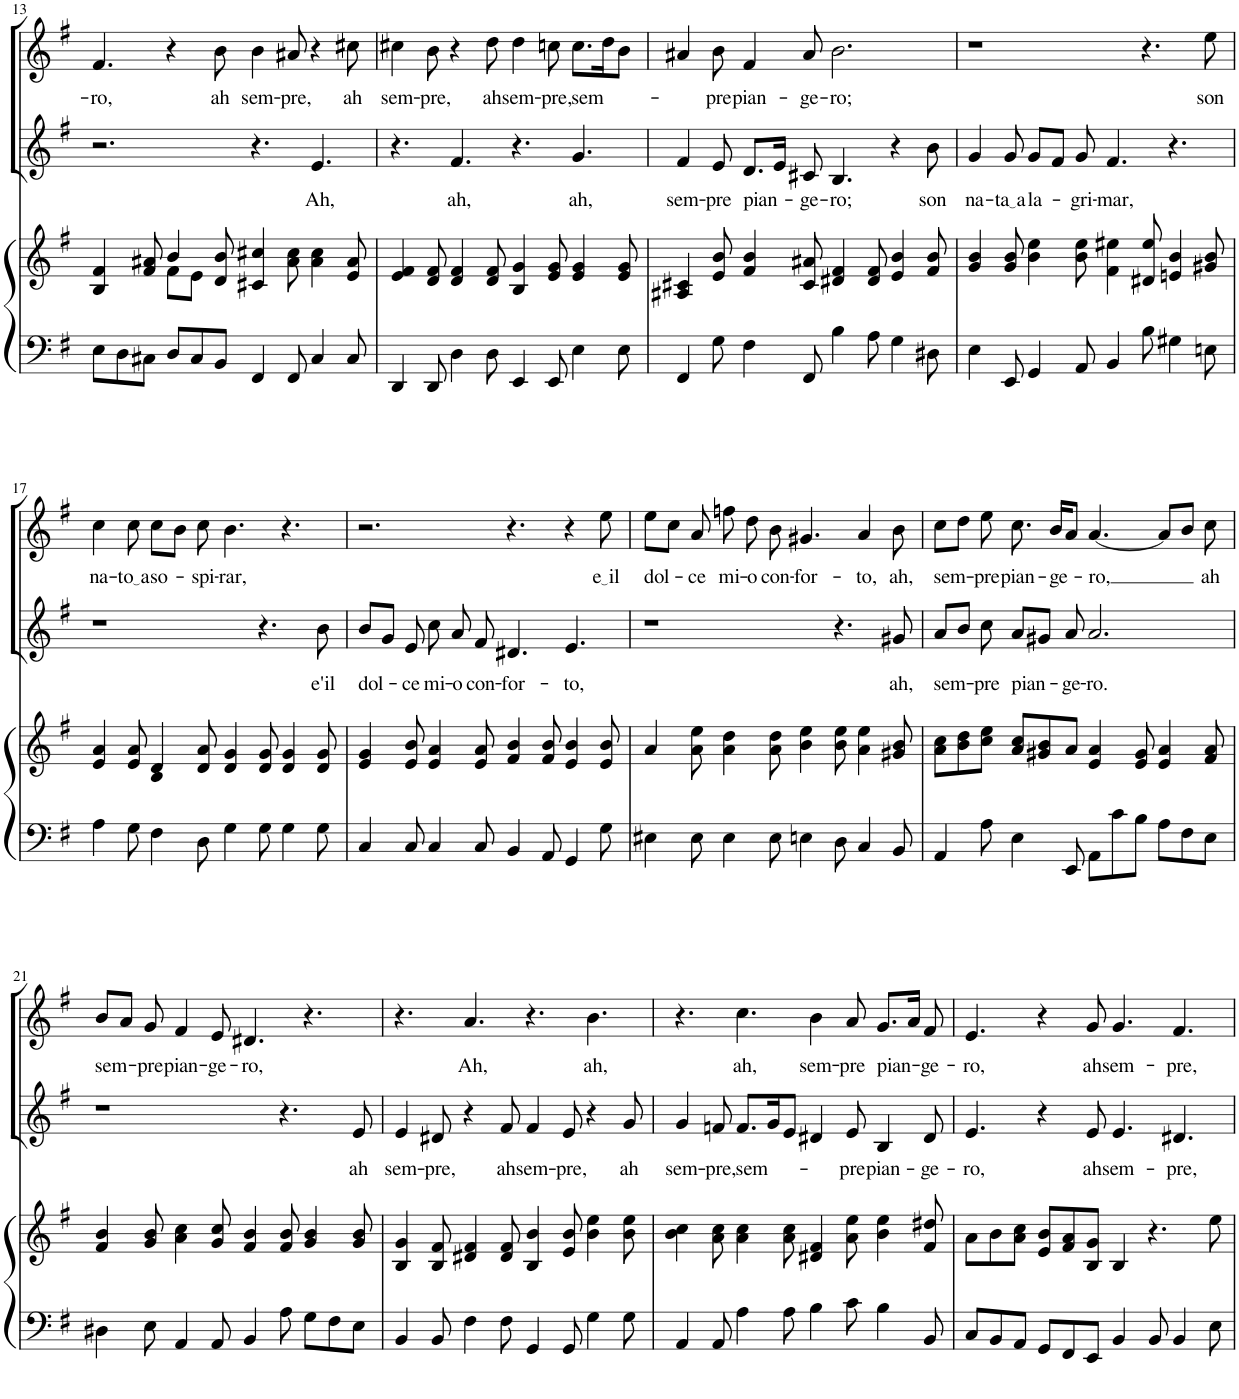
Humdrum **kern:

**kern	**kern	**kern	**text	**kern	**text
*part3	*part3	*part2	*part2	*part1	*part1
*staff4	*staff3	*staff2	*staff2	*staff1	*staff1
*I"Piano	*	*I"Cornelia	*	*I"Sesto	*
*I'Pno	*	*	*	*	*
!!LO:PB:g=z
*clefF4	*clefG2	*clefG2	*	*clefG2	*
*k[f#]	*k[f#]	*k[f#]	*	*k[f#]	*
*M12/8	*M12/8	*M12/8	*	*M12/8	*
=13	=13	=13	=13	=13	=13
*	*^	*	*	*	*
!	!	!	!	!	!	!LO:LY:b
8E\L	4B/ 4f#/	4.ryy	2.r	.	4.f#/	-ro,
8D\	.	.	.	.	.	.
8C#X\J	8f#/ 8a#X/	.	.	.	.	.
8D/L	4b/	8f#\L	.	.	4r	.
8C#/	.	8e\J	.	.	.	.
!	!	!	!	!	!	!LO:LY:b
8BB/J	8d/ 8b/	2..ryy	.	.	8b\	ah
!	!	!	!	!	!	!LO:LY:b
4FF#/	4c#X/ 4cc#X/	.	4.r	.	4b\	sem-
!	!	!	!	!	!	!LO:LY:b
8FF#/	8a#\ 8cc#\	.	.	.	8a#X/	-pre,
!	!	!	!	!LO:LY:b	!	!
4C#/	4a#\ 4cc#\	.	4.e/	Ah,	4r	.
!	!	!	!	!	!	!LO:LY:b
8C#/	8e/ 8a#/	.	.	.	8cc#X\	ah
*	*v	*v	*	*	*	*
=14	=14	=14	=14	=14	=14
!	!	!	!	!	!LO:LY:b
4DD/	4e/ 4f#/	4.r	.	4cc#X\	sem-
!	!	!	!	!	!LO:LY:b
8DD/	8d/ 8f#/	.	.	8b\	-pre,
!	!	!	!LO:LY:b	!	!
4D\	4d/ 4f#/	4.f#/	ah,	4r	.
!	!	!	!	!	!LO:LY:b
8D\	8d/ 8f#/	.	.	8dd\	ah
!	!	!	!	!	!LO:LY:b
4EE/	4B/ 4g/	4.r	.	4dd\	sem-
!	!	!	!	!	!LO:LY:b
8EE/	8e/ 8g/	.	.	8ccn\	-pre,
!	!	!	!LO:LY:b	!	!LO:LY:b
4E\	4e/ 4g/	4.g/	ah,	8.cc\L	sem-
.	.	.	.	16dd\K	.
8E\	8e/ 8g/	.	.	8b\J	.
=15	=15	=15	=15	=15	=15
!	!	!	!LO:LY:b	!	!
4FF#/	4A#X/ 4c#X/	4f#/	sem-	4a#X/	.
!	!	!	!LO:LY:b	!	!LO:LY:b
8G\	8e/ 8b/	8e/	-pre	8b\	-pre
!	!	!	!LO:LY:b	!	!LO:LY:b
4F#\	4f#/ 4b/	8.d/L	pian-	4f#/	pian-
.	.	16e/Jk	.	.	.
!	!	!	!LO:LY:b	!	!LO:LY:b
8FF#/	8c#/ 8a#X/	8c#X/	-ge-	8a#/	-ge-
!	!	!	!LO:LY:b	!	!LO:LY:b
4B\	4d#X/ 4f#/	4.B/	-ro;	2.b\	-ro;
8A\	8d#/ 8f#/	.	.	.	.
4G\	4e/ 4b/	4r	.	.	.
!	!	!	!LO:LY:b	!	!
8D#X\	8f#/ 8b/	8b\	son	.	.
=16	=16	=16	=16	=16	=16
!	!	!	!LO:LY:b	!	!
4E\	4g/ 4b/	4g/	na-	1r	.
!	!	!	!LO:LY:b	!	!
8EE/	8g/ 8b/	8g/	ta a	.	.
!	!	!	!LO:LY:b	!	!
4GG/	4b\ 4ee\	8g/L	la-	.	.
.	.	8f#/J	.	.	.
!	!	!	!LO:LY:b	!	!
8AA/	8b\ 8ee\	8g/	-gri-	.	.
!	!	!	!LO:LY:b	!	!
4BB/	4f#\ 4ee#X\	4.f#/	-mar,	.	.
8B\	8d#X/ 8ee#/	.	.	4.r	.
4G#X\	4en/ 4b/	4.r	.	.	.
!	!	!	!	!	!LO:LY:b
8En\	8g#X/ 8b/	.	.	8ee\	son
!!LO:LB:g=z
=17	=17	=17	=17	=17	=17
!	!	!	!	!	!LO:LY:b
4A\	4e/ 4a/	1r	.	4cc\	na-
!	!	!	!	!	!LO:LY:b
8G\	8e/ 8a/	.	.	8cc\	to a
!	!	!	!	!	!LO:LY:b
4F#\	4d/ 4g/	.	.	8cc\L	so-
.	.	.	.	8b\J	.
!	!	!	!	!	!LO:LY:b
8D\	8d/ 8a/	.	.	8cc\	-spi-
!	!	!	!	!	!LO:LY:b
4G\	4d/ 4g/	.	.	4.b\	-rar,
8G\	8d/ 8g/	4.r	.	.	.
4G\	4d/ 4g/	.	.	4.r	.
!	!	!	!LO:LY:b	!	!
8G\	8d/ 8g/	8b\	e'il	.	.
=18	=18	=18	=18	=18	=18
!	!	!	!LO:LY:b	!	!
4C/	4e/ 4g/	8b/L	dol-	2.r	.
.	.	8g/J	.	.	.
!	!	!	!LO:LY:b	!	!
8C/	8e/ 8b/	8e/	-ce	.	.
!	!	!	!LO:LY:b	!	!
4C/	4e/ 4a/	8cc\	mi-	.	.
!	!	!	!LO:LY:b	!	!
.	.	8a/	-o	.	.
!	!	!	!LO:LY:b	!	!
8C/	8e/ 8a/	8f#/	con-	.	.
!	!	!	!LO:LY:b	!	!
4BB/	4f#/ 4b/	4.d#X/	-for-	4.r	.
8AA/	8f#/ 8b/	.	.	.	.
!	!	!	!LO:LY:b	!	!
4GG/	4e/ 4b/	4.e/	-to,	4r	.
!	!	!	!	!	!LO:LY:b
8G\	8e/ 8b/	.	.	8ee\	e il
=19	=19	=19	=19	=19	=19
!	!	!	!	!	!LO:LY:b
4E#X\	4a/	1r	.	8ee\L	dol-
.	.	.	.	8cc\J	.
!	!	!	!	!	!LO:LY:b
8E#\	8a\ 8ee\	.	.	8a/	-ce
!	!	!	!	!	!LO:LY:b
4E#\	4a\ 4dd\	.	.	8ffn\	mi-
!	!	!	!	!	!LO:LY:b
.	.	.	.	8dd\	-o
!	!	!	!	!	!LO:LY:b
8E#\	8a\ 8dd\	.	.	8b\	con-
!	!	!	!	!	!LO:LY:b
4En\	4b\ 4ee\	.	.	4.g#X/	-for-
8D\	8b\ 8ee\	4.r	.	.	.
!	!	!	!	!	!LO:LY:b
4C/	4a\ 4ee\	.	.	4a/	-to,
!	!	!	!LO:LY:b	!	!LO:LY:b
8BB/	8g#X/ 8b/	8g#X/	ah,	8b\	ah,
=20	=20	=20	=20	=20	=20
!	!	!	!LO:LY:b	!	!LO:LY:b
4AA/	8a\ 8cc\L	8a/L	sem-	8cc\L	sem-
.	8b\ 8dd\	8b/J	.	8dd\J	.
!	!	!	!LO:LY:b	!	!LO:LY:b
8A\	8cc\ 8ee\J	8cc\	-pre	8ee\	-pre
!	!	!	!LO:LY:b	!	!LO:LY:b
4E\	8a/ 8cc/L	8a/L	pian-	8.cc\	pian-
.	8g#X/ 8b/	8g#X/J	.	.	.
!	!	!	!	!	!LO:LY:b
.	.	.	.	16b/KL	-ge-
!	!	!	!LO:LY:b	!	!
8EE/	8a/J	8a/	-ge-	8a/J	.
!	!	!	!LO:LY:b	!	!LO:LY:b
8AA\L	4e/ 4a/	2.a/	-ro.	[4.a/	-ro,
8c\	.	.	.	.	.
8B\J	8e/ 8g#/	.	.	.	.
8A\L	4e/ 4a/	.	.	8a/L]	.
8F#\	.	.	.	8b/J	.
!	!	!	!	!	!LO:LY:b
8E\J	8f#/ 8a/	.	.	8cc\	ah
!!LO:LB:g=z
=21	=21	=21	=21	=21	=21
!	!	!	!	!	!LO:LY:b
4D#X\	4f#/ 4b/	1r	.	8b/L	sem-
.	.	.	.	8a/J	.
!	!	!	!	!	!LO:LY:b
8E\	8g/ 8b/	.	.	8g/	-pre
!	!	!	!	!	!LO:LY:b
4AA/	4a\ 4cc\	.	.	4f#/	pian-
!	!	!	!	!	!LO:LY:b
8AA/	8g/ 8cc/	.	.	8e/	-ge-
!	!	!	!	!	!LO:LY:b
4BB/	4f#/ 4b/	.	.	4.d#X/	-ro,
8A\	8f#/ 8b/	4.r	.	.	.
8G\L	4g/ 4b/	.	.	4.r	.
8F#\	.	.	.	.	.
!	!	!	!LO:LY:b	!	!
8E\J	8g/ 8b/	8e/	ah	.	.
=22	=22	=22	=22	=22	=22
!	!	!	!LO:LY:b	!	!
4BB/	4B/ 4g/	4e/	sem-	4.r	.
!	!	!	!LO:LY:b	!	!
8BB/	8B/ 8f#/	8d#X/	-pre,	.	.
!	!	!	!	!	!LO:LY:b
4F#\	4d#X/ 4f#/	4r	.	4.a/	Ah,
!	!	!	!LO:LY:b	!	!
8F#\	8d#/ 8f#/	8f#/	ah	.	.
!	!	!	!LO:LY:b	!	!
4GG/	4B/ 4b/	4f#/	sem-	4.r	.
!	!	!	!LO:LY:b	!	!
8GG/	8e/ 8b/	8e/	-pre,	.	.
!	!	!	!	!	!LO:LY:b
4G\	4b\ 4ee\	4r	.	4.b\	ah,
!	!	!	!LO:LY:b	!	!
8G\	8b\ 8ee\	8g/	ah	.	.
=23	=23	=23	=23	=23	=23
!	!	!	!LO:LY:b	!	!
4AA/	4b\ 4cc\	4g/	sem-	4.r	.
!	!	!	!LO:LY:b	!	!
8AA/	8a\ 8cc\	8fn/	-pre,	.	.
!	!	!	!LO:LY:b	!	!LO:LY:b
4A\	4a\ 4cc\	8.f/L	sem-	4.cc\	ah,
.	.	16g/K	.	.	.
8A\	8a\ 8cc\	8e/J	.	.	.
!	!	!	!	!	!LO:LY:b
4B\	4d#X/ 4f#/	4d#X/	.	4b\	sem-
!	!	!	!LO:LY:b	!	!LO:LY:b
8c\	8a\ 8ee\	8e/	-pre	8a/	-pre
!	!	!	!LO:LY:b	!	!LO:LY:b
4B\	4b\ 4ee\	4B/	pian-	8.g/L	pian-
.	.	.	.	16a/Jk	.
!	!	!	!LO:LY:b	!	!LO:LY:b
8BB/	8f#/ 8dd#X/	8d#/	-ge-	8f#/	-ge-
=24	=24	=24	=24	=24	=24
!	!	!	!LO:LY:b	!	!LO:LY:b
8C/L	8a\L	4.e/	-ro,	4.e/	-ro,
8BB/	8b\	.	.	.	.
8AA/J	8a\ 8cc\J	.	.	.	.
8GG/L	8e/ 8b/L	4r	.	4r	.
8FF#/	8f#/ 8a/	.	.	.	.
!	!	!	!LO:LY:b	!	!LO:LY:b
8EE/J	8B/ 8g/J	8e/	ah	8g/	ah
!	!	!	!LO:LY:b	!	!LO:LY:b
4BB/	4B/	4.e/	sem-	4.g/	sem-
8BB/	4.r	.	.	.	.
!	!	!	!LO:LY:b	!	!LO:LY:b
4BB/	.	4.d#X/	-pre,	4.f#/	-pre,
8E\	8ee\	.	.	.	.
=	=	=	=	=	=
*-	*-	*-	*-	*-	*-
